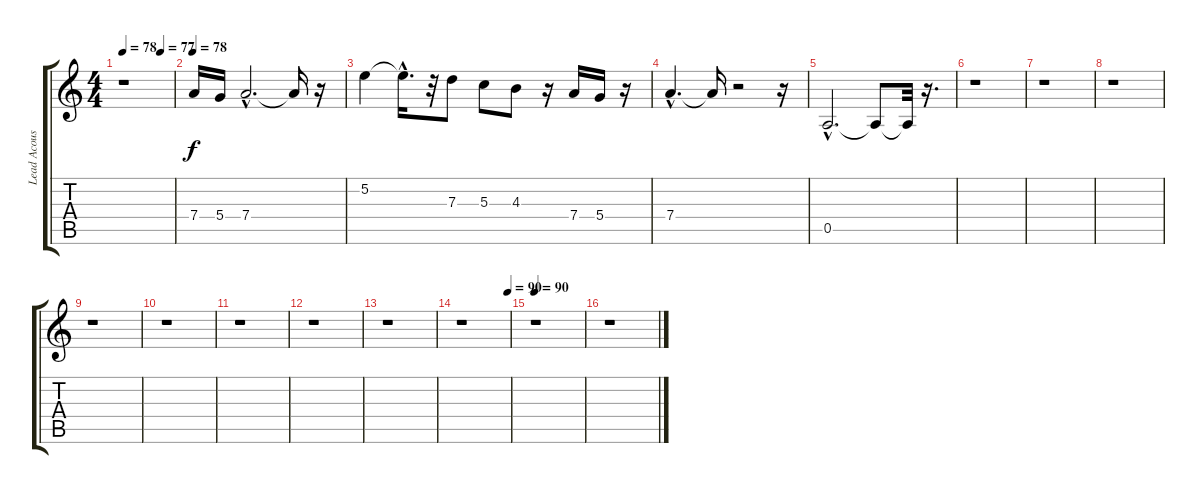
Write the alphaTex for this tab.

\track ("Lead Acoustic Guitar" "Lead Acous") {instrument acousticguitarnylon}
\staff {score tabs}
\tuning (E4 B3 G3 D3 A2 E2) {hide}
\ts (4 4)
\tempo 78
\tempo 149
\tempo (77 0.75)
\tempo 78
\clef g2
\ks c
r.1{dy f instrument acousticguitarnylon} |
\tempo 78
7.4.16{volume 11} 5.4.16{volume 11} 7.4{hac}.2{d} 7.4{t}.16 r.16 |
5.2.4 5.2{hac t}.16{d} r.32 7.3.8 5.3.8 4.3.8 r.16 7.4.16 5.4.16 r.16 |
7.4{hac}.4{d} 7.4{t}.16 r.2 r.16 |
0.5{hac}.2{d} 0.5{t}.8 0.5{t}.32 r.16{d} |
r.1 |
r.1 |
r.1 |
r.1 |
r.1 |
r.1 |
r.1 |
r.1 |
\tempo (90 0.96875)
r.1 |
\tempo 90
r.1 |
r.1
